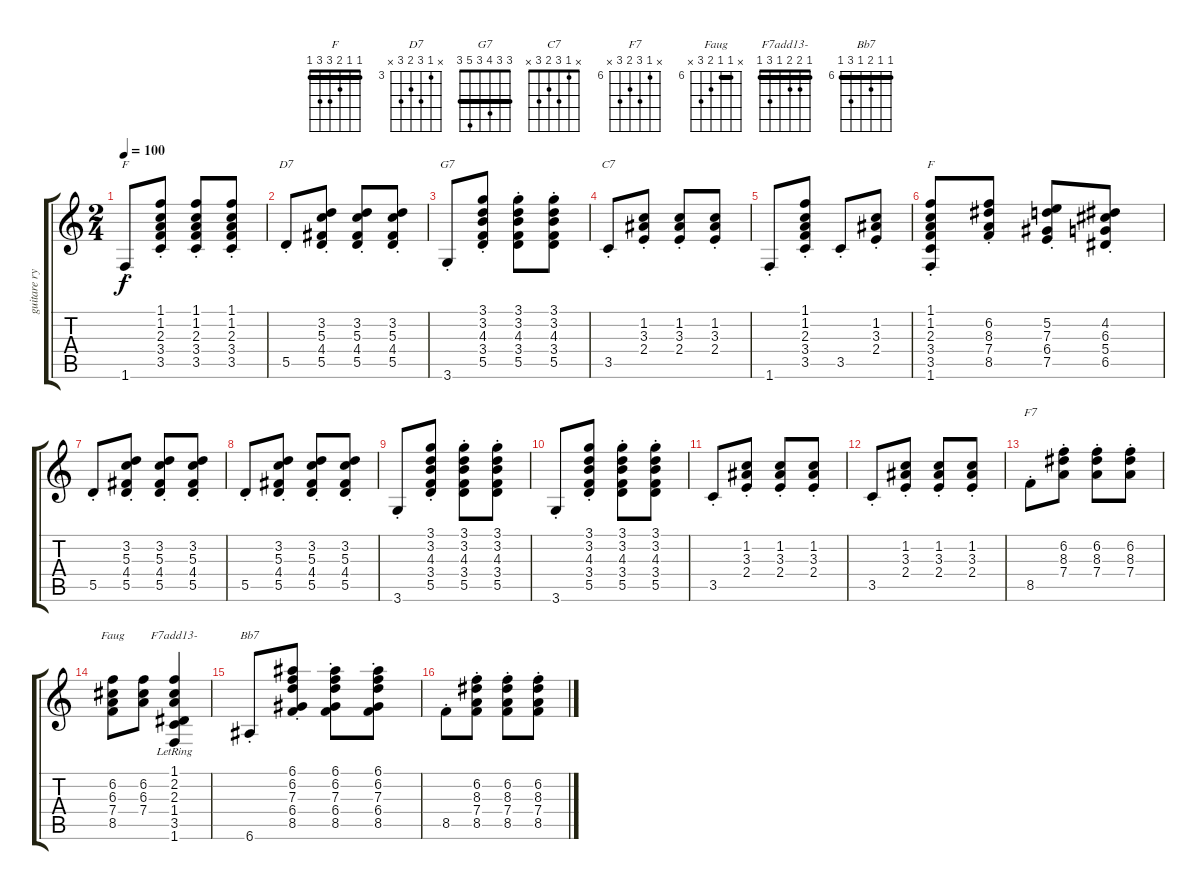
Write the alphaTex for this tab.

\track ("guitare rythmique" "guitare ry") {instrument acousticguitarsteel}
\staff {score tabs}
\tuning (E4 B3 G3 D3 A2 E2) {hide}
\chord ("F" 1 1 2 3 0 1) {barre 1}
\chord ("D7" x 3 5 4 5 x) {firstfret 3}
\chord ("G7" 3 3 4 3 5 3) {barre 3}
\chord ("C7" x 1 3 2 3 x)
\chord ("F" 1 1 2 3 3 1) {barre 1}
\chord ("F7" x 6 8 7 8 x) {firstfret 6}
\chord ("Faug" x 6 6 7 8 x) {firstfret 6 barre 6}
\chord ("F7add13-" 1 2 2 1 3 1) {barre 1}
\chord ("Bb7" 6 6 7 6 8 6) {firstfret 6 barre 6}
\ts (2 4)
\tempo 100
\clef g2
\ks c
1.6{st}.8{ch "F" dy f} (1.1{st} 1.2{st} 2.3{st} 3.4{st} 3.5{st}).8 (1.1{st} 1.2{st} 2.3{st} 3.4{st} 3.5{st}).8 (1.1{st} 1.2{st} 2.3{st} 3.4{st} 3.5{st}).8 |
5.5{st}.8{ch "D7"} (3.2{st} 5.3{st} 4.4{st} 5.5{st}).8 (3.2{st} 5.3{st} 4.4{st} 5.5{st}).8 (3.2{st} 5.3{st} 4.4{st} 5.5{st}).8 |
3.6{st}.8{ch "G7"} (3.1{st} 3.2{st} 4.3{st} 3.4{st} 5.5{st}).8 (3.1{st} 3.2{st} 4.3{st} 3.4{st} 5.5{st}).8 (3.1{st} 3.2{st} 4.3{st} 3.4{st} 5.5{st}).8 |
3.5{st}.8{ch "C7"} (1.2{st} 3.3{st} 2.4{st}).8 (1.2{st} 3.3{st} 2.4{st}).8 (1.2{st} 3.3{st} 2.4{st}).8 |
1.6{st}.8 (1.1{st} 1.2{st} 2.3{st} 3.4{st} 3.5{st}).8 3.5{st}.8 (1.2{st} 3.3{st} 2.4{st}).8 |
(1.1{st} 1.2{st} 2.3{st} 3.4{st} 3.5{st} 1.6{st}).8{ch "F"} (6.2{st} 8.3{st} 7.4{st} 8.5{st}).8 (5.2{st} 7.3{st} 6.4{st} 7.5{st}).8 (4.2{st} 6.3{st} 5.4{st} 6.5{st}).8 |
5.5{st}.8 (3.2{st} 5.3{st} 4.4{st} 5.5{st}).8 (3.2{st} 5.3{st} 4.4{st} 5.5{st}).8 (3.2{st} 5.3{st} 4.4{st} 5.5{st}).8 |
5.5{st}.8 (3.2{st} 5.3{st} 4.4{st} 5.5{st}).8 (3.2{st} 5.3{st} 4.4{st} 5.5{st}).8 (3.2{st} 5.3{st} 4.4{st} 5.5{st}).8 |
3.6{st}.8 (3.1{st} 3.2{st} 4.3{st} 3.4{st} 5.5{st}).8 (3.1{st} 3.2{st} 4.3{st} 3.4{st} 5.5{st}).8 (3.1{st} 3.2{st} 4.3{st} 3.4{st} 5.5{st}).8 |
3.6{st}.8 (3.1{st} 3.2{st} 4.3{st} 3.4{st} 5.5{st}).8 (3.1{st} 3.2{st} 4.3{st} 3.4{st} 5.5{st}).8 (3.1{st} 3.2{st} 4.3{st} 3.4{st} 5.5{st}).8 |
3.5{st}.8 (1.2{st} 3.3{st} 2.4{st}).8 (1.2{st} 3.3{st} 2.4{st}).8 (1.2{st} 3.3{st} 2.4{st}).8 |
3.5{st}.8 (1.2{st} 3.3{st} 2.4{st}).8 (1.2{st} 3.3{st} 2.4{st}).8 (1.2{st} 3.3{st} 2.4{st}).8 |
8.5{st}.8{ch "F7"} (6.2{st} 8.3{st} 7.4{st}).8 (6.2{st} 8.3{st} 7.4{st}).8 (6.2{st} 8.3{st} 7.4{st}).8 |
(6.2 6.3 7.4 8.5).8{ch "Faug"} (6.2 6.3 7.4).8 (1.1{lr} 2.2{lr} 2.3{lr} 1.4{lr} 3.5{lr} 1.6{lr}).4{ch "F7add13-"} |
6.6{st}.8{ch "Bb7"} (6.1{st} 6.2{st} 7.3{st} 6.4{st} 8.5{st}).8 (6.1{st} 6.2{st} 7.3{st} 6.4{st} 8.5{st}).8 (6.1{st} 6.2{st} 7.3{st} 6.4{st} 8.5{st}).8 |
8.5{st}.8 (6.2{st} 8.3{st} 7.4{st} 8.5{st}).8 (6.2{st} 8.3{st} 7.4{st} 8.5{st}).8 (6.2{st} 8.3{st} 7.4{st} 8.5{st}).8
